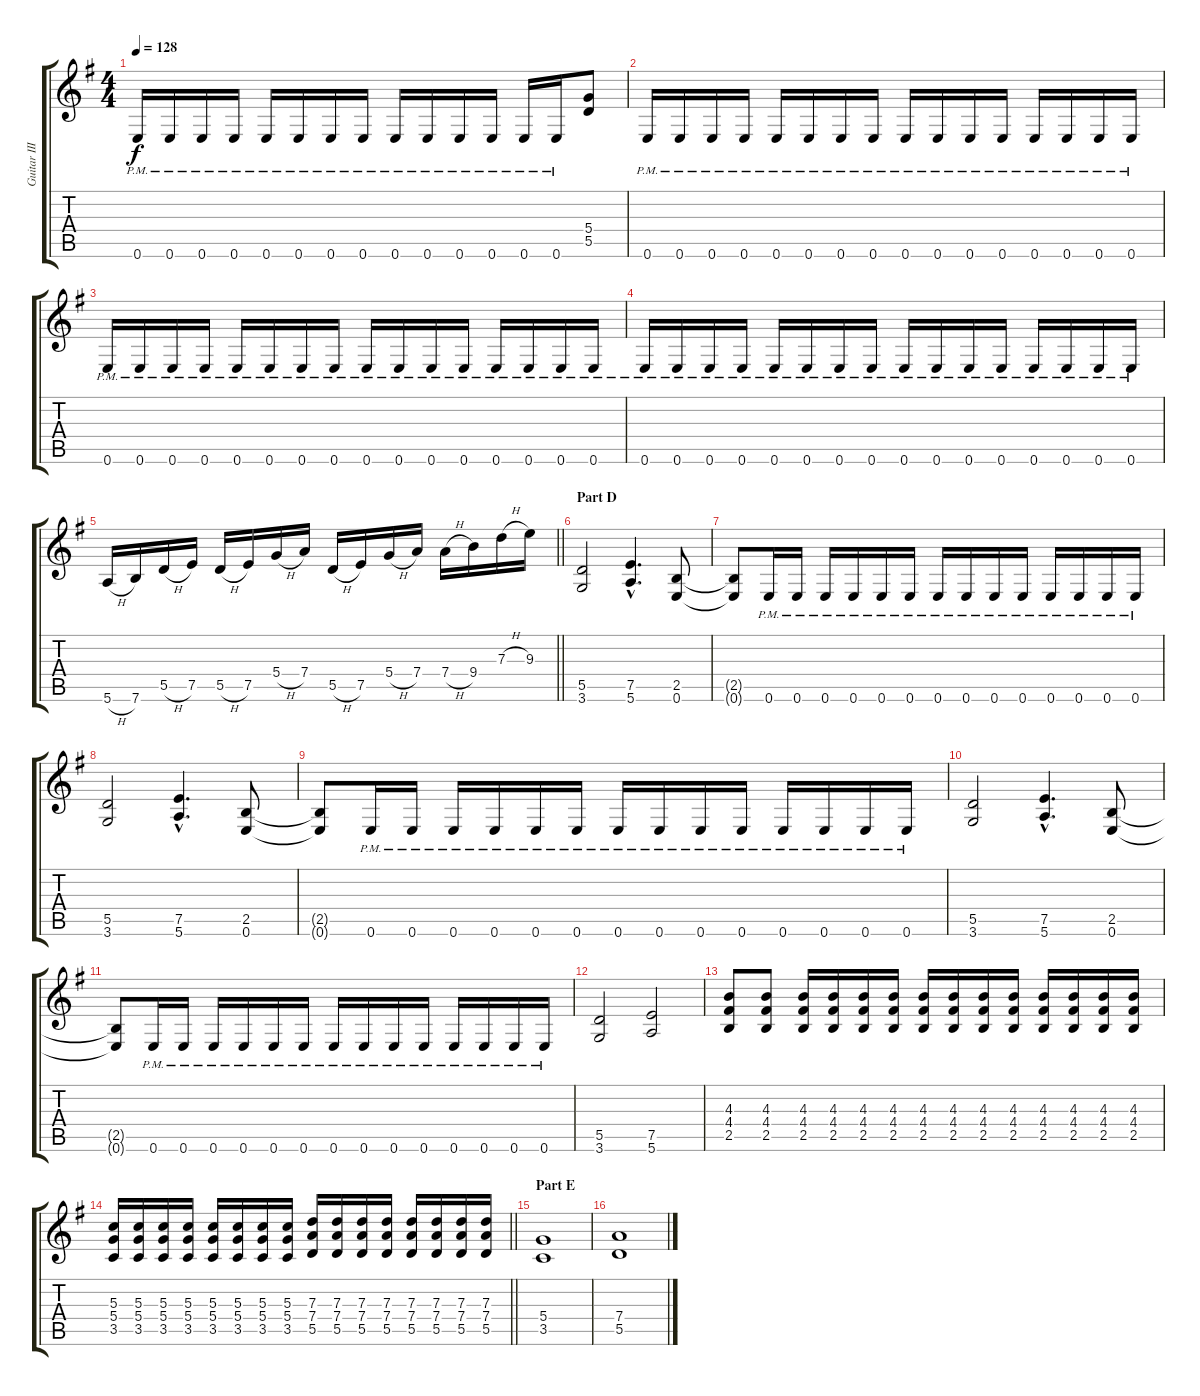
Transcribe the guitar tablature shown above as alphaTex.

\track ("Guitar III (Kazuma)" "Guitar III") {instrument distortionguitar}
\staff {score tabs}
\tuning (E4 B3 G3 D3 A2 E2) {hide}
\ts (4 4)
\tempo 128
\clef g2
\ks g
0.6{pm}.16{dy f} 0.6{pm}.16 0.6{pm}.16 0.6{pm}.16 0.6{pm}.16 0.6{pm}.16 0.6{pm}.16 0.6{pm}.16 0.6{pm}.16 0.6{pm}.16 0.6{pm}.16 0.6{pm}.16 0.6{pm}.16 0.6{pm}.16 (5.4 5.5).8 |
0.6{pm}.16 0.6{pm}.16 0.6{pm}.16 0.6{pm}.16 0.6{pm}.16 0.6{pm}.16 0.6{pm}.16 0.6{pm}.16 0.6{pm}.16 0.6{pm}.16 0.6{pm}.16 0.6{pm}.16 0.6{pm}.16 0.6{pm}.16 0.6{pm}.16 0.6{pm}.16 |
0.6{pm}.16 0.6{pm}.16 0.6{pm}.16 0.6{pm}.16 0.6{pm}.16 0.6{pm}.16 0.6{pm}.16 0.6{pm}.16 0.6{pm}.16 0.6{pm}.16 0.6{pm}.16 0.6{pm}.16 0.6{pm}.16 0.6{pm}.16 0.6{pm}.16 0.6{pm}.16 |
0.6{pm}.16 0.6{pm}.16 0.6{pm}.16 0.6{pm}.16 0.6{pm}.16 0.6{pm}.16 0.6{pm}.16 0.6{pm}.16 0.6{pm}.16 0.6{pm}.16 0.6{pm}.16 0.6{pm}.16 0.6{pm}.16 0.6{pm}.16 0.6{pm}.16 0.6{pm}.16 |
\barLineRight lightlight
5.6{h}.16 7.6.16 5.5{h}.16 7.5.16 5.5{h}.16 7.5.16 5.4{h}.16 7.4.16 5.5{h}.16 7.5.16 5.4{h}.16 7.4.16 7.4{h}.16 9.4.16 7.3{h}.16 9.3.16 |
\section ("" "Part D")
(5.5 3.6).2 (7.5{hac} 5.6{hac}).4{d} (2.5 0.6).8 |
(2.5{t} 0.6{t}).8 0.6{pm}.16 0.6{pm}.16 0.6{pm}.16 0.6{pm}.16 0.6{pm}.16 0.6{pm}.16 0.6{pm}.16 0.6{pm}.16 0.6{pm}.16 0.6{pm}.16 0.6{pm}.16 0.6{pm}.16 0.6{pm}.16 0.6{pm}.16 |
(5.5 3.6).2 (7.5{hac} 5.6{hac}).4{d} (2.5 0.6).8 |
(2.5{t} 0.6{t}).8 0.6{pm}.16 0.6{pm}.16 0.6{pm}.16 0.6{pm}.16 0.6{pm}.16 0.6{pm}.16 0.6{pm}.16 0.6{pm}.16 0.6{pm}.16 0.6{pm}.16 0.6{pm}.16 0.6{pm}.16 0.6{pm}.16 0.6{pm}.16 |
(5.5 3.6).2 (7.5{hac} 5.6{hac}).4{d} (2.5 0.6).8 |
(2.5{t} 0.6{t}).8 0.6{pm}.16 0.6{pm}.16 0.6{pm}.16 0.6{pm}.16 0.6{pm}.16 0.6{pm}.16 0.6{pm}.16 0.6{pm}.16 0.6{pm}.16 0.6{pm}.16 0.6{pm}.16 0.6{pm}.16 0.6{pm}.16 0.6{pm}.16 |
(5.5 3.6).2 (7.5 5.6).2 |
(4.3 4.4 2.5).8 (4.3 4.4 2.5).8 (4.3 4.4 2.5).16 (4.3 4.4 2.5).16 (4.3 4.4 2.5).16 (4.3 4.4 2.5).16 (4.3 4.4 2.5).16 (4.3 4.4 2.5).16 (4.3 4.4 2.5).16 (4.3 4.4 2.5).16 (4.3 4.4 2.5).16 (4.3 4.4 2.5).16 (4.3 4.4 2.5).16 (4.3 4.4 2.5).16 |
\barLineRight lightlight
(5.3 5.4 3.5).16 (5.3 5.4 3.5).16 (5.3 5.4 3.5).16 (5.3 5.4 3.5).16 (5.3 5.4 3.5).16 (5.3 5.4 3.5).16 (5.3 5.4 3.5).16 (5.3 5.4 3.5).16 (7.3 7.4 5.5).16 (7.3 7.4 5.5).16 (7.3 7.4 5.5).16 (7.3 7.4 5.5).16 (7.3 7.4 5.5).16 (7.3 7.4 5.5).16 (7.3 7.4 5.5).16 (7.3 7.4 5.5).16 |
\section ("" "Part E")
(5.4 3.5).1 |
(7.4 5.5).1
